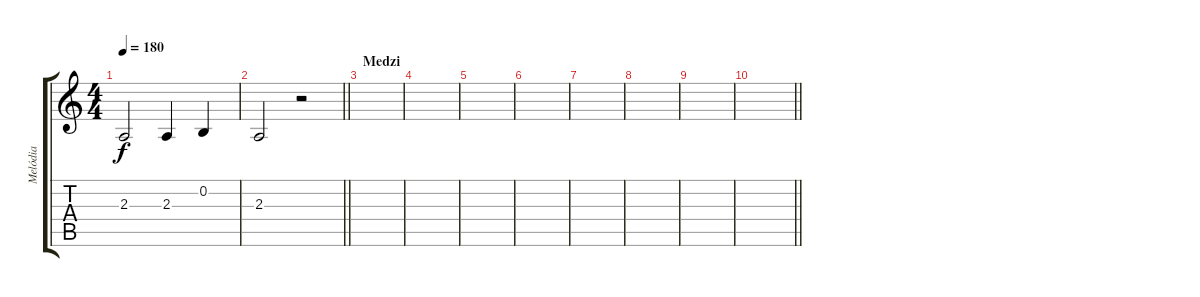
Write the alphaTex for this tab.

\track ("Melódia" "Melódia") {instrument lead5charang}
\staff {score tabs}
\tuning (E4 B3 G3 D3 A2 E2) {hide}
\ts (4 4)
\tempo 180
\clef g2
\ks c
2.3.2{dy f} 2.3.4 0.2.4 |
\barLineRight lightlight
2.3.2 r.2 |
\section ("" "Medzi")
|
|
|
|
|
|
|
\barLineRight lightlight
